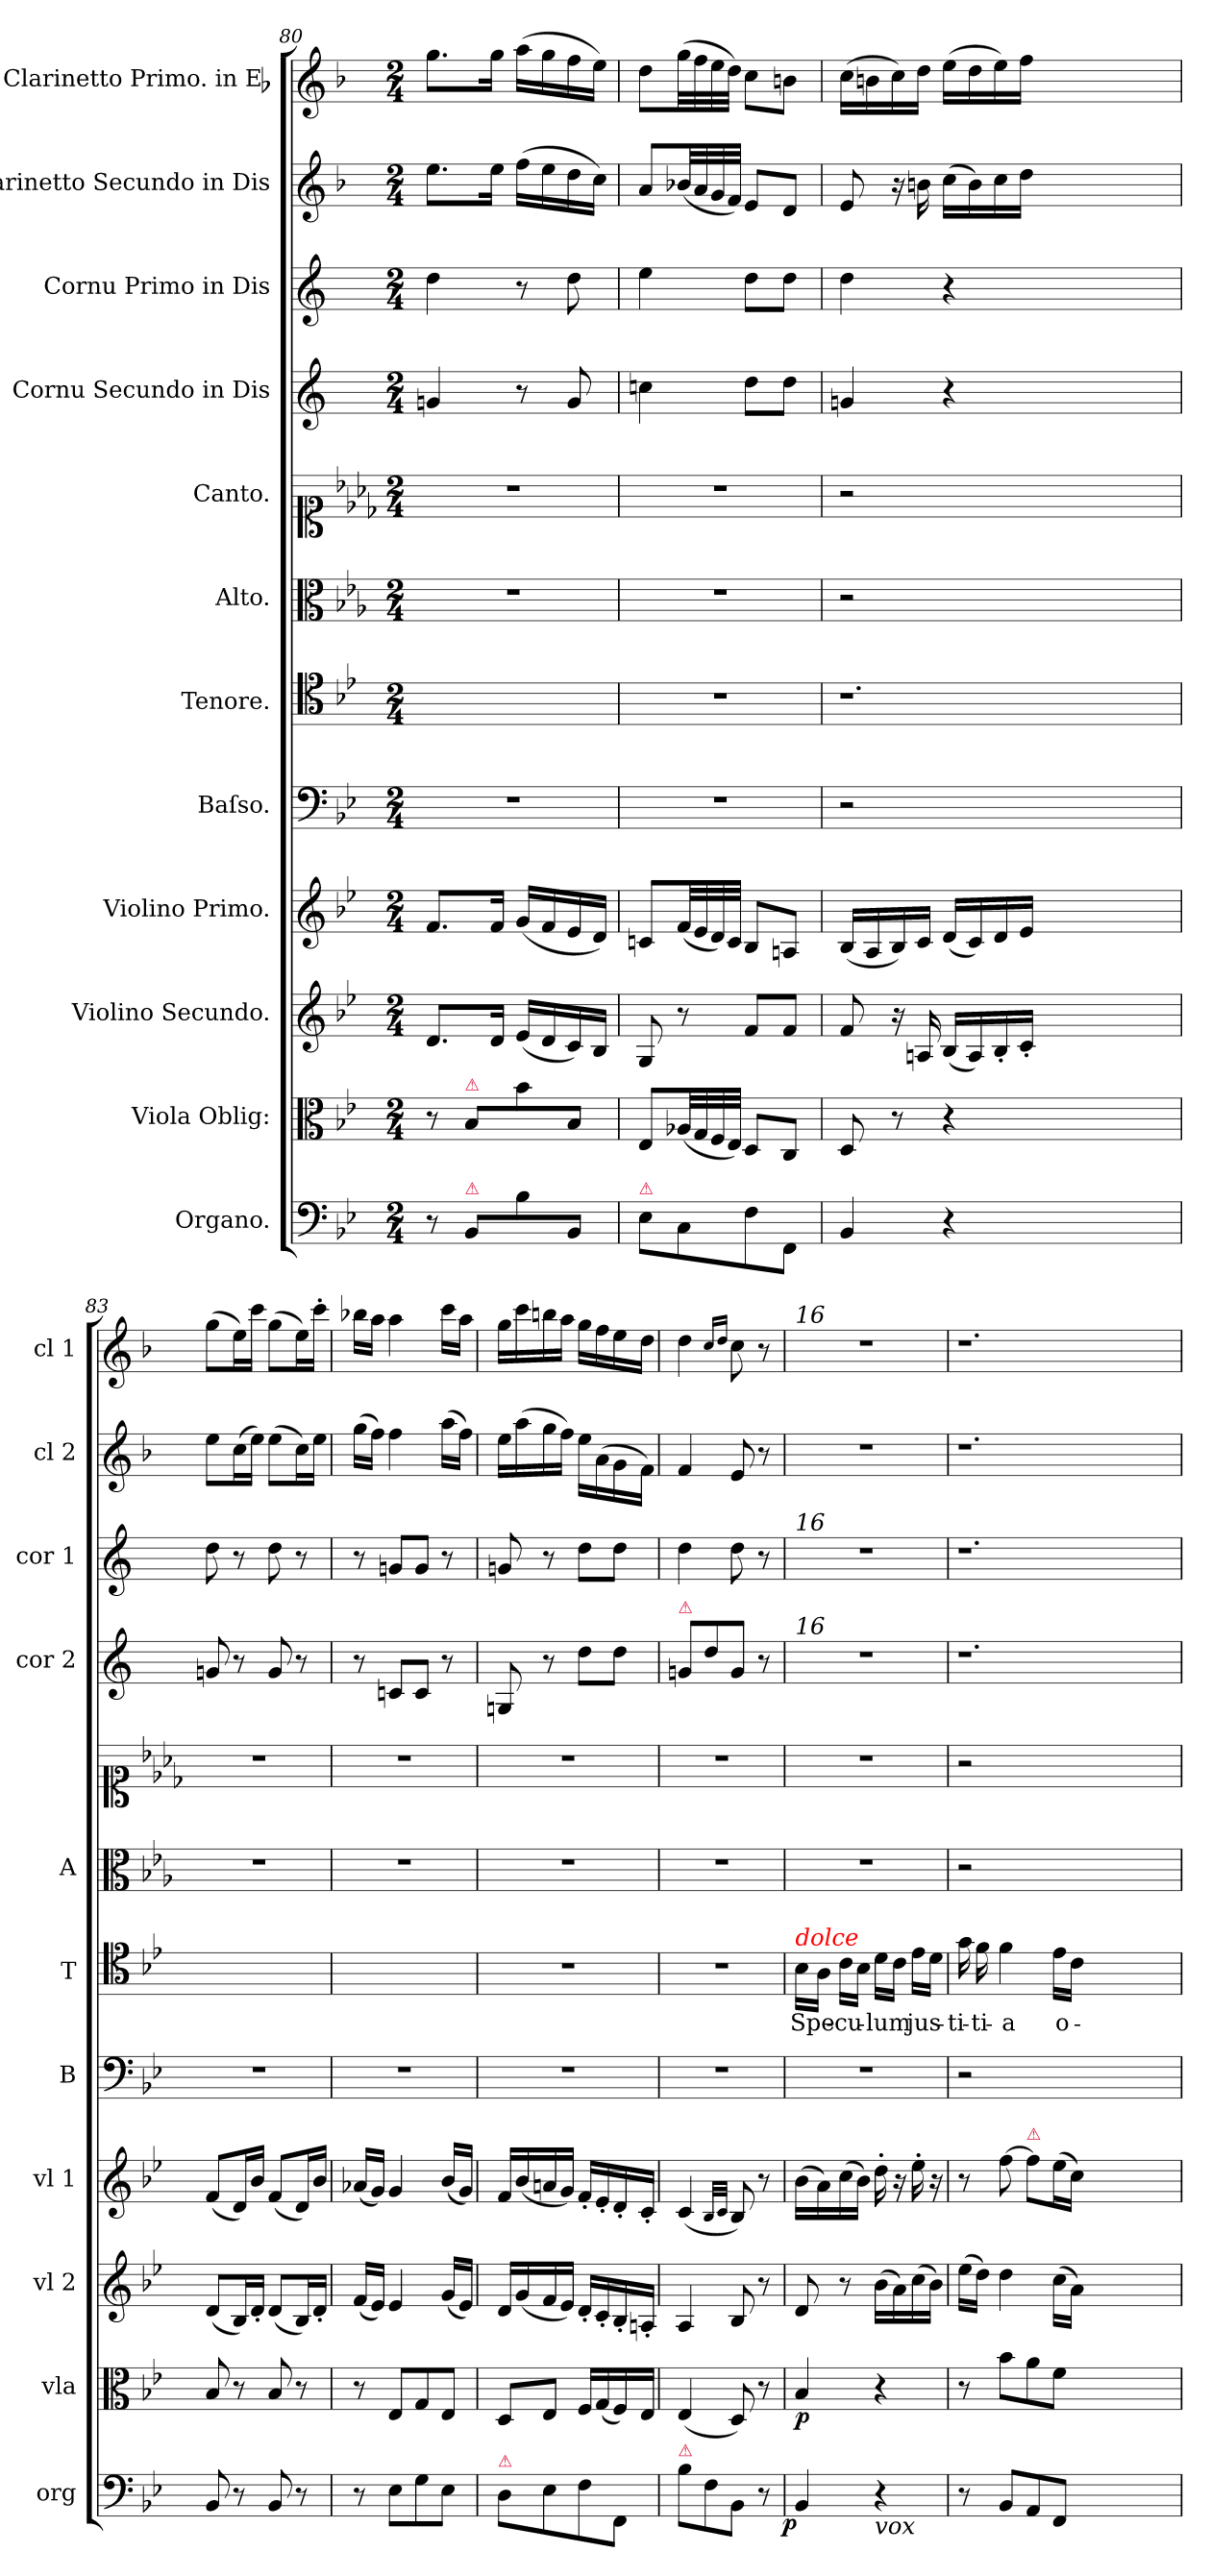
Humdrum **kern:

**kern	**dynam	**kern	**dynam	**kern	**dynam	**kern	**dynam	**kern	**kern	**text	**kern	**kern	**kern	**kern	**kern	**kern
*part12	*part12	*part11	*part11	*part10	*part10	*part9	*part9	*part8	*part7	*part7	*part6	*part5	*part4	*part3	*part2	*part1
*staff12	*staff12	*staff11	*staff11	*staff10	*staff10	*staff9	*staff9	*staff8	*staff7	*staff7	*staff6	*staff5	*staff4	*staff3	*staff2	*staff1
*I"Organo.	*	*I"Viola Oblig:	*	*I"Violino Secundo.	*	*I"Violino Primo.	*	*I"Baſso.	*I"Tenore.	*	*I"Alto.	*I"Canto.	*I"Cornu Secundo in Dis	*I"Cornu Primo in Dis	*I"Clarinetto Secundo in Dis	*I"Clarinetto Primo. in Eb
*I'org	*	*I'vla	*	*I'vl 2	*	*I'vl 1	*	*I'B	*I'T	*	*I'A	*	*I'cor 2	*I'cor 1	*I'cl 2	*I'cl 1
*clefF4	*	*clefC3	*	*clefG2	*	*clefG2	*	*clefF4	*clefC4	*	*clefC3	*clefC1	*clefG2	*clefG2	*clefG2	*clefG2
*	*	*	*	*	*	*	*	*	*	*	*	*	*ITrd5c9	*ITrd5c9	*ITrd1c2	*ITrd1c2
*k[b-e-]	*	*k[b-e-]	*	*k[b-e-]	*	*k[b-e-]	*	*k[b-e-]	*k[b-e-]	*	*k[b-e-a-]	*k[b-e-a-d-]	*	*	*k[b-e-a-]	*k[b-e-a-]
*M2/4	*	*M2/4	*	*M2/4	*	*M2/4	*	*M2/4	*M2/4	*	*M2/4	*M2/4	*M2/4	*M2/4	*M2/4	*M2/4
=80	=80	=80	=80	=80	=80	=80	=80	=80	=80	=80	=80	=80	=80	=80	=80	=80
8r	.	8r	.	8.d/L	.	8.f/L	.	2r	2ryy	.	2r	2r	4B-X/	4f\	8.dd\L	8.ff\L
!	!	!LO:TX:a:color=crimson:t=⚠	!	!	!	!	!	!	!	!	!	!	!	!	!	!
!LO:TX:a:color=crimson:t=⚠	!	!	!	!	!	!	!	!	!	!	!	!	!	!	!	!
8BB-/L	.	8B-/L	.	.	.	.	.	.	.	.	.	.	.	.	.	.
.	.	.	.	16d/Jk	.	16f/Jk	.	.	.	.	.	.	.	.	16dd\Jk	16ff\Jk
8B-\	.	8b-\	.	(16e-/LL	.	(16g/LL	.	.	.	.	.	.	8r	8r	(16ee-\LL	(16gg\LL
.	.	.	.	16d/	.	16f/	.	.	.	.	.	.	.	.	16dd\	16ff\
8BB-/J	.	8B-/J	.	16c/)	.	16e-/	.	.	.	.	.	.	8B-/	8f\	16cc\	16ee-\
.	.	.	.	16B-/JJ	.	16d/JJ)	.	.	.	.	.	.	.	.	16b-\JJ)	16dd\JJ)
=81	=81	=81	=81	=81	=81	=81	=81	=81	=81	=81	=81	=81	=81	=81	=81	=81
!LO:TX:a:color=crimson:t=⚠	!	!	!	!	!	!	!	!	!	!	!	!	!	!	!	!
8E-\L	.	8E-/L	.	8G/	.	8cn/L	.	2r	2r	.	2r	2r	4e-X\	4g\	8g/L	8cc\L
8C\	.	(32A-X/LL	.	8r	.	(32f/LL	.	.	.	.	.	.	.	.	(32a-X/LL	(32ff\LL
.	.	32G/	.	.	.	32e-/	.	.	.	.	.	.	.	.	32g/	32ee-\
.	.	32F/	.	.	.	32d/)	.	.	.	.	.	.	.	.	32f/	32dd\
.	.	32E-/JJJ)	.	.	.	32c/JJJ	.	.	.	.	.	.	.	.	32e-/JJJ)	32cc\JJJ)
8F\	.	8D/L	.	8f/L	.	8B-/L	.	.	.	.	.	.	8f\L	8f\L	8d/L	8b-\L
8FF/J	.	8C/J	.	8f/J	.	8An/J	.	.	.	.	.	.	8f\J	8f\J	8c/J	8an\J
=82	=82	=82	=82	=82	=82	=82	=82	=82	=82	=82	=82	=82	=82	=82	=82	=82
4BB-/	.	8D/	.	8f/	.	(16B-/LL	.	2r	1.r	.	2r	2r	4B-X/	4f\	8d/	(16b-\LL
.	.	.	.	.	.	16A/	.	.	.	.	.	.	.	.	.	16an\
.	.	8r	.	16r	.	16B-/)	.	.	.	.	.	.	.	.	16r	16b-\)
.	.	.	.	16An/	.	16c/JJ	.	.	.	.	.	.	.	.	16an\	16cc\JJ
4r	.	4r	.	(16B-/LL	.	(16d/LL	.	.	.	.	.	.	4r	4r	(16b-\LL	(16dd\LL
.	.	.	.	16A/)	.	16c/)	.	.	.	.	.	.	.	.	16a\)	16cc\
.	.	.	.	16B-'/	.	16d/	.	.	.	.	.	.	.	.	16b-\	16dd\)
.	.	.	.	16c'/JJ	.	16e-/JJ	.	.	.	.	.	.	.	.	16cc\JJ	16ee-\JJ
1ryy	.	1ryy	.	1ryy	.	1ryy	.	1ryy	.	.	1ryy	1ryy	1ryy	1ryy	1ryy	1ryy
=83	=83	=83	=83	=83	=83	=83	=83	=83	=83	=83	=83	=83	=83	=83	=83	=83
8BB-/	.	8B-/	.	(8d/L	.	(8f/L	.	2r	2ryy	.	2r	2r	8B-X/	8f\	8dd\L	(8ff\L
8r	.	8r	.	16B-/L)	.	16d/L)	.	.	.	.	.	.	8r	8r	(16b-\L	16dd\L)
.	.	.	.	16d'/JJ	.	16b-/JJ	.	.	.	.	.	.	.	.	16dd\JJ)	16bb-\JJ
8BB-/	.	8B-/	.	(8d/L	.	(8f/L	.	.	.	.	.	.	8B-/	8f\	(8dd\L	(8ff\L
8r	.	8r	.	16B-/L)	.	16d/L)	.	.	.	.	.	.	8r	8r	16b-\L)	16dd\L)
.	.	.	.	16d'/JJ	.	16b-/JJ	.	.	.	.	.	.	.	.	16dd\JJ	16bb-'\JJ
=84	=84	=84	=84	=84	=84	=84	=84	=84	=84	=84	=84	=84	=84	=84	=84	=84
8r	.	8r	.	(16f/LL	.	(16a-X/LL	.	2r	2ryy	.	2r	2r	8r	8r	(16ff\LL	16aa-X\LL
.	.	.	.	16e-/JJ)	.	16g/JJ)	.	.	.	.	.	.	.	.	16ee-\JJ)	16gg\JJ
8E-\L	.	8E-/L	.	4e-/	.	4g/	.	.	.	.	.	.	8E-X/L	8B-X/L	4ee-\	4gg\
8G\	.	8G/	.	.	.	.	.	.	.	.	.	.	8E-/J	8B-/J	.	.
8E-\J	.	8E-/J	.	(16g/LL	.	(16b-/LL	.	.	.	.	.	.	8r	8r	(16gg\LL	16bb-\LL
.	.	.	.	16e-/JJ)	.	16g/JJ)	.	.	.	.	.	.	.	.	16ee-\JJ)	16gg\JJ
=85	=85	=85	=85	=85	=85	=85	=85	=85	=85	=85	=85	=85	=85	=85	=85	=85
!LO:TX:a:color=crimson:t=⚠	!	!	!	!	!	!	!	!	!	!	!	!	!	!	!	!
8D\L	.	8D/L	.	16d/LL	.	16f/LL	.	2r	2r	.	2r	2r	8BB-X/	8B-X/	16dd\LL	16ff\LL
.	.	.	.	(16g/	.	(16b-/	.	.	.	.	.	.	.	.	(16gg\	16bb-\
8E-\	.	8E-/J	.	16f/	.	16an/	.	.	.	.	.	.	8r	8r	16ff\	16aan\
.	.	.	.	16e-/JJ)	.	16g/JJ)	.	.	.	.	.	.	.	.	16ee-\JJ)	16gg\JJ
8F\	.	16F/LL	.	16d'/LL	.	16f'/LL	.	.	.	.	.	.	8f\L	8f\L	16dd\LL	16ff\LL
.	.	(16G/	.	16c'/	.	16e-'/	.	.	.	.	.	.	.	.	(16g\	16ee-\
8FF/J	.	16F/)	.	16B-'/	.	16d'/	.	.	.	.	.	.	8f\J	8f\J	16f\	16dd\
.	.	16E-/JJ	.	16An'/JJ	.	16c'/JJ	.	.	.	.	.	.	.	.	16e-\JJ)	16cc\JJ
=86	=86	=86	=86	=86	=86	=86	=86	=86	=86	=86	=86	=86	=86	=86	=86	=86
!	!	!	!	!	!	!	!	!	!	!	!	!	!LO:TX:a:color=crimson:t=⚠	!	!	!
!LO:TX:a:color=crimson:t=⚠	!	!	!	!	!	!	!	!	!	!	!	!	!	!	!	!
8B-\L	.	(4E-/	.	4A/	.	(4c/	.	2r	2r	.	2r	2r	8B-X/L	4f\	4e-/	4cc\
8F\	.	.	.	.	.	.	.	.	.	.	.	.	8f\	.	.	.
.	.	.	.	.	.	32qqB-/LLL	.	.	.	.	.	.	.	.	.	16qqb-/LL
.	.	.	.	.	.	32qqc/JJJ	.	.	.	.	.	.	.	.	.	16qqcc/JJ
8BB-/J	.	8D/)	.	8B-/	.	8B-/)	.	.	.	.	.	.	8B-/J	8f\	8d/	8b-\
8r	.	8r	.	8r	.	8r	.	.	.	.	.	.	8r	8r	8r	8r
=87	=87	=87	=87	=87	=87	=87	=87	=87	=87	=87	=87	=87	=87	=87	=87	=87
!	!	!	!	!	!	!	!	!	!	!	!	!	!	!	!	!LO:TX:a:i:t=16
!	!	!	!	!	!	!	!	!	!	!	!	!	!	!LO:TX:a:i:t=16	!	!
!	!	!	!	!	!	!	!	!	!	!	!	!	!LO:TX:a:i:t=16	!	!	!
!	!	!	!	!	!	!	!	!	!LO:TX:a:i:color=red:t=dolce	!	!	!	!	!	!	!
!	!LO:DY:rj	!	!	!	!LO:DY:a	!	!LO:DY:a	!	!	!	!	!	!	!	!	!
4BB-/	p	4B-/	p	8d/	piano	(16b-\LL	piano	2r	16B-\LL	Spe-	2r	2r	2r	2r	2r	2r
.	.	.	.	.	.	16a\)	.	.	16A\JJ	.	.	.	.	.	.	.
.	.	.	.	8r	.	(16cc\	.	.	16c\LL	-cu-	.	.	.	.	.	.
.	.	.	.	.	.	16b-\JJ)	.	.	16B-\JJ	.	.	.	.	.	.	.
!LO:TX:b:i:t=vox	!	!	!	!	!	!	!	!	!	!	!	!	!	!	!	!
4r	.	4r	.	(16b-\LL	.	16dd'\	.	.	16d\LL	-lum	.	.	.	.	.	.
.	.	.	.	16a\)	.	16r	.	.	16c\JJ	.	.	.	.	.	.	.
.	.	.	.	(16cc\	.	16ee-'\	.	.	16e-\LL	jus-	.	.	.	.	.	.
.	.	.	.	16b-\JJ)	.	16r	.	.	16d\JJ	.	.	.	.	.	.	.
=88	=88	=88	=88	=88	=88	=88	=88	=88	=88	=88	=88	=88	=88	=88	=88	=88
8r	.	8r	.	(16ee-\LL	.	8r	.	2r	16g\	-ti-	2r	2r	1.r	1.r	1.r	1.r
.	.	.	.	16dd\JJ)	.	.	.	.	16f\	-ti-	.	.	.	.	.	.
8BB-/L	.	8b-\L	.	4dd\	.	[8ff\	.	.	4f\	-a	.	.	.	.	.	.
!	!	!	!	!	!	!LO:TX:a:color=crimson:t=⚠	!	!	!	!	!	!	!	!	!	!
8AA/	.	8a\	.	.	.	8ff\L]	.	.	.	.	.	.	.	.	.	.
8FF/J	.	8f\J	.	(16cc\LL	.	(16ee-\L	.	.	16e-\LL	o-	.	.	.	.	.	.
.	.	.	.	16a\JJ)	.	16cc\JJ)	.	.	16c\JJ	.	.	.	.	.	.	.
1ryy	.	1ryy	.	1ryy	.	1ryy	.	1ryy	1ryy	.	1ryy	1ryy	.	.	.	.
=	=	=	=	=	=	=	=	=	=	=	=	=	=	=	=	=
*-	*-	*-	*-	*-	*-	*-	*-	*-	*-	*-	*-	*-	*-	*-	*-	*-
